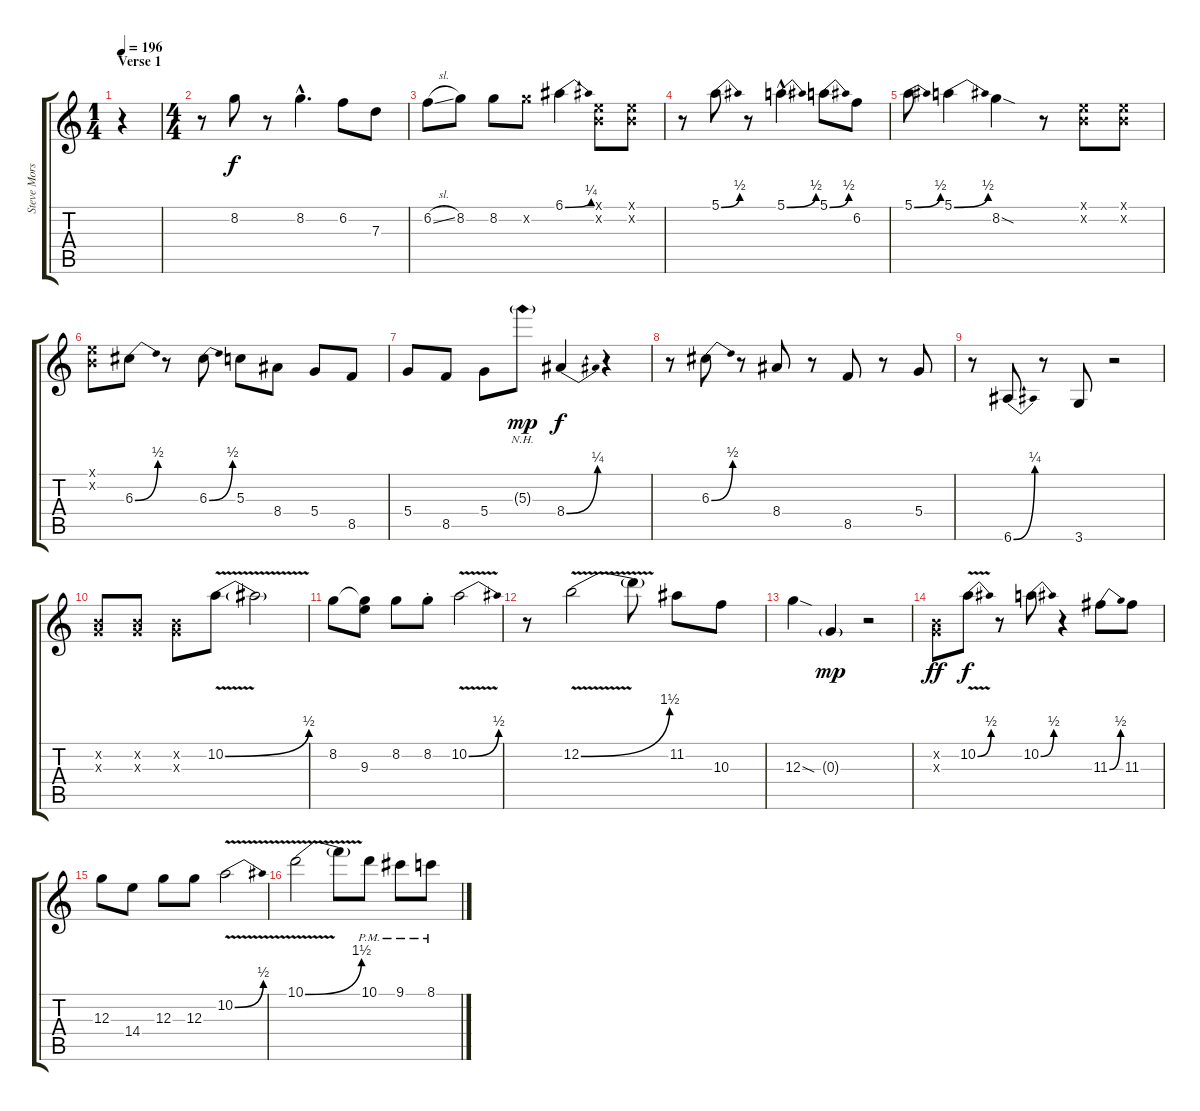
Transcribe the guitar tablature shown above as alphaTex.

\track ("Steve Morse" "Steve Mors") {instrument overdrivenguitar}
\staff {score tabs}
\tuning (E4 B3 G3 D3 A2 E2) {hide}
\ts (1 4)
\section ("" "Verse 1")
\tempo 196
\clef g2
\ks c
r.4{dy f instrument overdrivenguitar} |
\ts (4 4)
r.8 8.2.8 r.8 8.2{hac}.4{d} 6.2.8 7.3.8 |
6.2{sl}.8 8.2.8 8.2.8 8.2{x}.8 6.1{be (bend 0 0 60 1)}.4 (0.1{x} 0.2{x}).8 (0.1{x} 0.2{x}).8 |
r.8 5.1{be (bend 0 0 60 2)}.8 r.8 5.1{be (bend 0 0 60 2) hac}.4{d} 5.1{be (bend 0 0 60 2)}.8 6.2.8 |
5.1{be (bend 0 0 60 2)}.8 5.1{be (bend 0 0 60 2)}.4 8.2{sod}.4 r.8 (0.1{x} 0.2{x}).8 (0.1{x} 0.2{x}).8 |
(0.1{x} 0.2{x}).8 6.3{be (bend 0 0 60 2)}.8 r.8 6.3{be (bend 0 0 60 2)}.8 5.3.8 8.4.8 5.4.8 8.5.8 |
5.4.8 8.5.8 5.4.8 5.3{nh g}.8{dy mp} 8.4{be (bend 0 0 60 1)}.4{dy f} r.4 |
r.8 6.3{be (bend 0 0 60 2)}.8 r.8 8.4.8 r.8 8.5.8 r.8 5.4.8 |
r.8 6.6{be (bend 0 0 60 1)}.8 r.8 3.6.8 r.2 |
(0.2{x} 0.3{x}).8 (0.2{x} 0.3{x}).8 (0.2{x} 0.3{x}).8 10.2{be (bend 0 0 60 2) v}.8 10.2{t}.2 |
8.2.8 (8.2{t} 9.3).8 8.2.8 8.2{st}.8 10.2{be (bend 0 0 60 2) v}.2 |
r.8 12.2{be (bend 0 0 60 6) v}.2 12.2{t}.8 11.2.8 10.3.8 |
12.3{sod}.4 0.3{g}.4{dy mp} r.2 |
(0.2{x} 0.3{x}).8{dy ff} 10.2{be (bend 0 0 60 2) v}.8{dy f} r.8 10.2{be (bend 0 0 60 2)}.8 r.4 11.3{be (bend 0 0 60 2)}.8 11.3.8 |
12.3.8 14.4.8 12.3.8 12.3.8 10.2{be (bend 0 0 60 2) v}.2 |
10.1{be (bend 0 0 60 6) v}.2 10.1{t}.8 10.1{pm}.8 9.1{pm}.8 8.1{pm}.8
